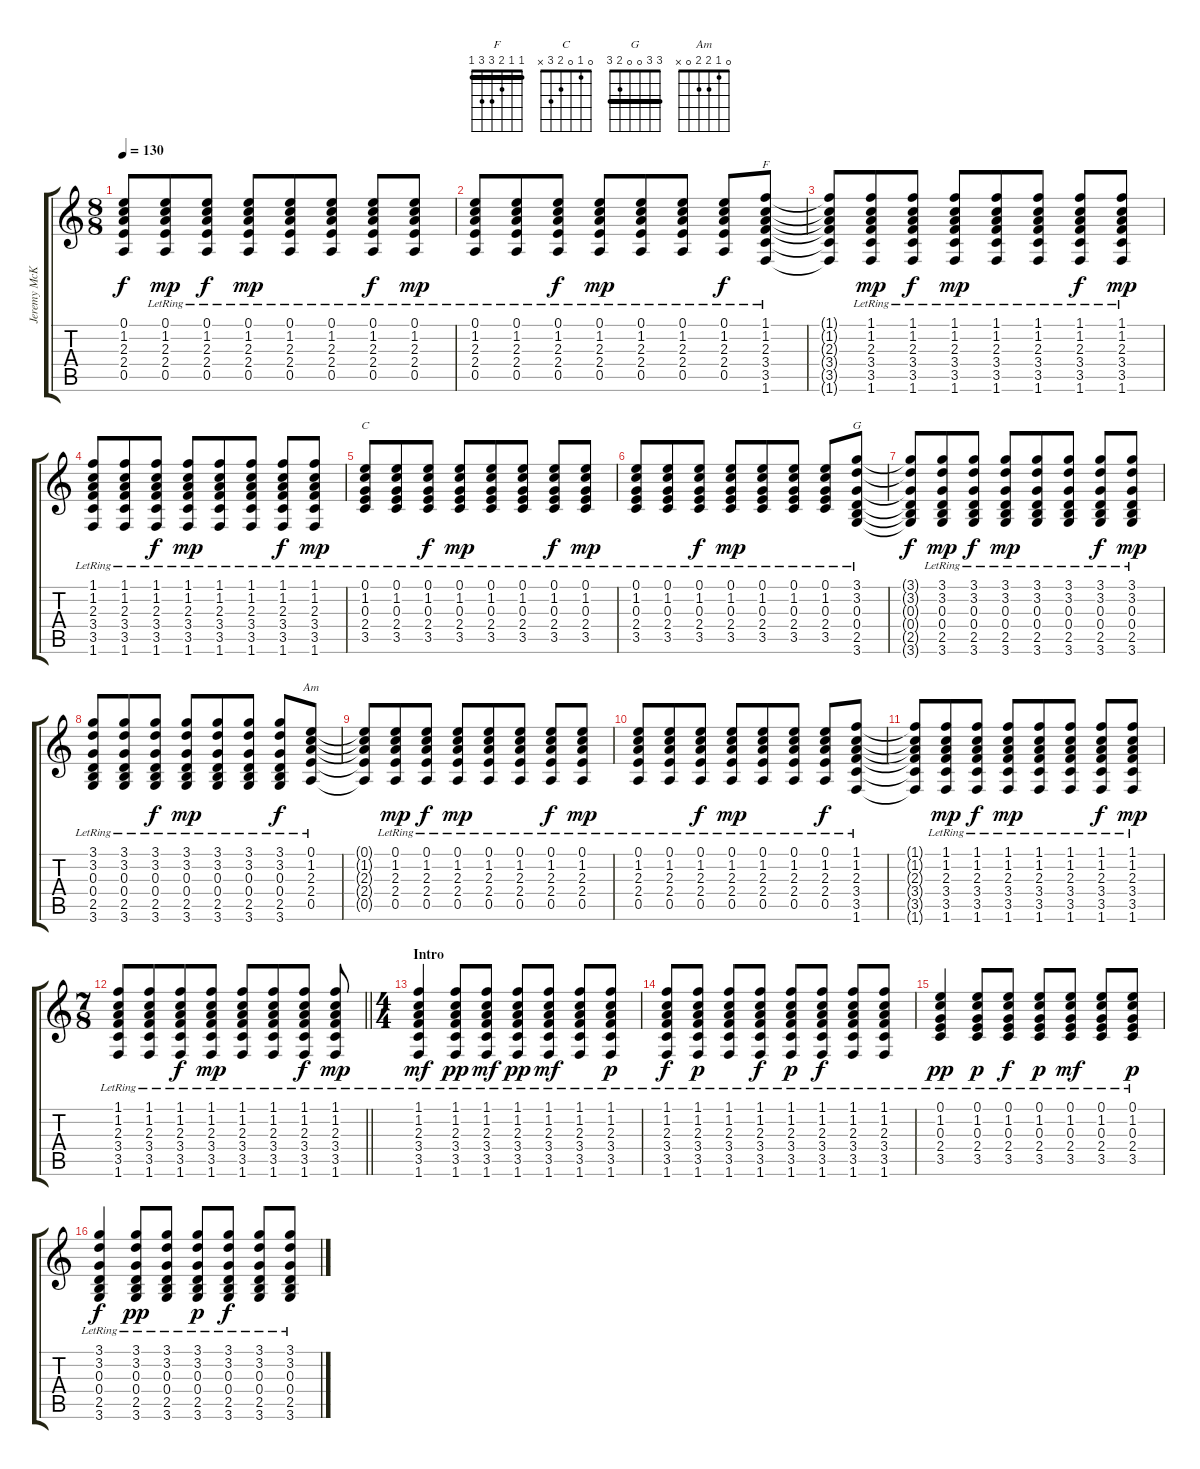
\track ("Jeremy McKinnon" "Jeremy McK") {instrument acousticguitarsteel}
\staff {score tabs}
\tuning (E4 B3 G3 D3 A2 E2) {hide}
\chord ("F" 1 1 2 3 3 1) {barre 1}
\chord ("C" 0 1 0 2 3 x)
\chord ("G" 3 3 0 0 2 3) {barre 3}
\chord ("Am" 0 1 2 2 0 x)
\ts (8 8)
\tempo 130
\clef g2
\ks c
(0.1{t} 1.2{t} 2.3{t} 2.4{t} 0.5{t}).8{dy f} (0.1{lr} 1.2{lr} 2.3{lr} 2.4{lr} 0.5{lr}).8{dy mp} (0.1{lr} 1.2{lr} 2.3{lr} 2.4{lr} 0.5{lr}).8{dy f} (0.1{lr} 1.2{lr} 2.3{lr} 2.4{lr} 0.5{lr}).8{dy mp} (0.1{lr} 1.2{lr} 2.3{lr} 2.4{lr} 0.5{lr}).8 (0.1{lr} 1.2{lr} 2.3{lr} 2.4{lr} 0.5{lr}).8 (0.1{lr} 1.2{lr} 2.3{lr} 2.4{lr} 0.5{lr}).8{dy f} (0.1{lr} 1.2{lr} 2.3{lr} 2.4{lr} 0.5{lr}).8{dy mp} |
(0.1{lr} 1.2{lr} 2.3{lr} 2.4{lr} 0.5{lr}).8 (0.1{lr} 1.2{lr} 2.3{lr} 2.4{lr} 0.5{lr}).8 (0.1{lr} 1.2{lr} 2.3{lr} 2.4{lr} 0.5{lr}).8{dy f} (0.1{lr} 1.2{lr} 2.3{lr} 2.4{lr} 0.5{lr}).8{dy mp} (0.1{lr} 1.2{lr} 2.3{lr} 2.4{lr} 0.5{lr}).8 (0.1{lr} 1.2{lr} 2.3{lr} 2.4{lr} 0.5{lr}).8 (0.1{lr} 1.2{lr} 2.3{lr} 2.4{lr} 0.5{lr}).8{dy f} (1.1{lr} 1.2{lr} 2.3{lr} 3.4{lr} 3.5{lr} 1.6{lr}).8{ch "F"} |
(1.1{t} 1.2{t} 2.3{t} 3.4{t} 3.5{t} 1.6{t}).8 (1.1{lr} 1.2{lr} 2.3{lr} 3.4{lr} 3.5{lr} 1.6{lr}).8{dy mp} (1.1{lr} 1.2{lr} 2.3{lr} 3.4{lr} 3.5{lr} 1.6{lr}).8{dy f} (1.1{lr} 1.2{lr} 2.3{lr} 3.4{lr} 3.5{lr} 1.6{lr}).8{dy mp} (1.1{lr} 1.2{lr} 2.3{lr} 3.4{lr} 3.5{lr} 1.6{lr}).8 (1.1{lr} 1.2{lr} 2.3{lr} 3.4{lr} 3.5{lr} 1.6{lr}).8 (1.1{lr} 1.2{lr} 2.3{lr} 3.4{lr} 3.5{lr} 1.6{lr}).8{dy f} (1.1{lr} 1.2{lr} 2.3{lr} 3.4{lr} 3.5{lr} 1.6{lr}).8{dy mp} |
(1.1{lr} 1.2{lr} 2.3{lr} 3.4{lr} 3.5{lr} 1.6{lr}).8 (1.1{lr} 1.2{lr} 2.3{lr} 3.4{lr} 3.5{lr} 1.6{lr}).8 (1.1{lr} 1.2{lr} 2.3{lr} 3.4{lr} 3.5{lr} 1.6{lr}).8{dy f} (1.1{lr} 1.2{lr} 2.3{lr} 3.4{lr} 3.5{lr} 1.6{lr}).8{dy mp} (1.1{lr} 1.2{lr} 2.3{lr} 3.4{lr} 3.5{lr} 1.6{lr}).8 (1.1{lr} 1.2{lr} 2.3{lr} 3.4{lr} 3.5{lr} 1.6{lr}).8 (1.1{lr} 1.2{lr} 2.3{lr} 3.4{lr} 3.5{lr} 1.6{lr}).8{dy f} (1.1{lr} 1.2{lr} 2.3{lr} 3.4{lr} 3.5{lr} 1.6{lr}).8{dy mp} |
(0.1{lr} 1.2{lr} 0.3{lr} 2.4{lr} 3.5{lr}).8{ch "C"} (0.1{lr} 1.2{lr} 0.3{lr} 2.4{lr} 3.5{lr}).8 (0.1{lr} 1.2{lr} 0.3{lr} 2.4{lr} 3.5{lr}).8{dy f} (0.1{lr} 1.2{lr} 0.3{lr} 2.4{lr} 3.5{lr}).8{dy mp} (0.1{lr} 1.2{lr} 0.3{lr} 2.4{lr} 3.5{lr}).8 (0.1{lr} 1.2{lr} 0.3{lr} 2.4{lr} 3.5{lr}).8 (0.1{lr} 1.2{lr} 0.3{lr} 2.4{lr} 3.5{lr}).8{dy f} (0.1{lr} 1.2{lr} 0.3{lr} 2.4{lr} 3.5{lr}).8{dy mp} |
(0.1{lr} 1.2{lr} 0.3{lr} 2.4{lr} 3.5{lr}).8 (0.1{lr} 1.2{lr} 0.3{lr} 2.4{lr} 3.5{lr}).8 (0.1{lr} 1.2{lr} 0.3{lr} 2.4{lr} 3.5{lr}).8{dy f} (0.1{lr} 1.2{lr} 0.3{lr} 2.4{lr} 3.5{lr}).8{dy mp} (0.1{lr} 1.2{lr} 0.3{lr} 2.4{lr} 3.5{lr}).8 (0.1{lr} 1.2{lr} 0.3{lr} 2.4{lr} 3.5{lr}).8 (0.1{lr} 1.2{lr} 0.3{lr} 2.4{lr} 3.5{lr}).8 (3.1{lr} 3.2{lr} 0.3{lr} 0.4{lr} 2.5{lr} 3.6{lr}).8{ch "G"} |
(3.1{t} 3.2{t} 0.3{t} 0.4{t} 2.5{t} 3.6{t}).8{dy f} (3.1{lr} 3.2{lr} 0.3{lr} 0.4{lr} 2.5{lr} 3.6{lr}).8{dy mp} (3.1{lr} 3.2{lr} 0.3{lr} 0.4{lr} 2.5{lr} 3.6{lr}).8{dy f} (3.1{lr} 3.2{lr} 0.3{lr} 0.4{lr} 2.5{lr} 3.6{lr}).8{dy mp} (3.1{lr} 3.2{lr} 0.3{lr} 0.4{lr} 2.5{lr} 3.6{lr}).8 (3.1{lr} 3.2{lr} 0.3{lr} 0.4{lr} 2.5{lr} 3.6{lr}).8 (3.1{lr} 3.2{lr} 0.3{lr} 0.4{lr} 2.5{lr} 3.6{lr}).8{dy f} (3.1{lr} 3.2{lr} 0.3{lr} 0.4{lr} 2.5{lr} 3.6{lr}).8{dy mp} |
(3.1{lr} 3.2{lr} 0.3{lr} 0.4{lr} 2.5{lr} 3.6{lr}).8 (3.1{lr} 3.2{lr} 0.3{lr} 0.4{lr} 2.5{lr} 3.6{lr}).8 (3.1{lr} 3.2{lr} 0.3{lr} 0.4{lr} 2.5{lr} 3.6{lr}).8{dy f} (3.1{lr} 3.2{lr} 0.3{lr} 0.4{lr} 2.5{lr} 3.6{lr}).8{dy mp} (3.1{lr} 3.2{lr} 0.3{lr} 0.4{lr} 2.5{lr} 3.6{lr}).8 (3.1{lr} 3.2{lr} 0.3{lr} 0.4{lr} 2.5{lr} 3.6{lr}).8 (3.1{lr} 3.2{lr} 0.3{lr} 0.4{lr} 2.5{lr} 3.6{lr}).8{dy f} (0.1{lr} 1.2{lr} 2.3{lr} 2.4{lr} 0.5{lr}).8{ch "Am"} |
(0.1{t} 1.2{t} 2.3{t} 2.4{t} 0.5{t}).8 (0.1{lr} 1.2{lr} 2.3{lr} 2.4{lr} 0.5{lr}).8{dy mp} (0.1{lr} 1.2{lr} 2.3{lr} 2.4{lr} 0.5{lr}).8{dy f} (0.1{lr} 1.2{lr} 2.3{lr} 2.4{lr} 0.5{lr}).8{dy mp} (0.1{lr} 1.2{lr} 2.3{lr} 2.4{lr} 0.5{lr}).8 (0.1{lr} 1.2{lr} 2.3{lr} 2.4{lr} 0.5{lr}).8 (0.1{lr} 1.2{lr} 2.3{lr} 2.4{lr} 0.5{lr}).8{dy f} (0.1{lr} 1.2{lr} 2.3{lr} 2.4{lr} 0.5{lr}).8{dy mp} |
(0.1{lr} 1.2{lr} 2.3{lr} 2.4{lr} 0.5{lr}).8 (0.1{lr} 1.2{lr} 2.3{lr} 2.4{lr} 0.5{lr}).8 (0.1{lr} 1.2{lr} 2.3{lr} 2.4{lr} 0.5{lr}).8{dy f} (0.1{lr} 1.2{lr} 2.3{lr} 2.4{lr} 0.5{lr}).8{dy mp} (0.1{lr} 1.2{lr} 2.3{lr} 2.4{lr} 0.5{lr}).8 (0.1{lr} 1.2{lr} 2.3{lr} 2.4{lr} 0.5{lr}).8 (0.1{lr} 1.2{lr} 2.3{lr} 2.4{lr} 0.5{lr}).8{dy f} (1.1{lr} 1.2{lr} 2.3{lr} 3.4{lr} 3.5{lr} 1.6{lr}).8 |
(1.1{t} 1.2{t} 2.3{t} 3.4{t} 3.5{t} 1.6{t}).8 (1.1{lr} 1.2{lr} 2.3{lr} 3.4{lr} 3.5{lr} 1.6{lr}).8{dy mp} (1.1{lr} 1.2{lr} 2.3{lr} 3.4{lr} 3.5{lr} 1.6{lr}).8{dy f} (1.1{lr} 1.2{lr} 2.3{lr} 3.4{lr} 3.5{lr} 1.6{lr}).8{dy mp} (1.1{lr} 1.2{lr} 2.3{lr} 3.4{lr} 3.5{lr} 1.6{lr}).8 (1.1{lr} 1.2{lr} 2.3{lr} 3.4{lr} 3.5{lr} 1.6{lr}).8 (1.1{lr} 1.2{lr} 2.3{lr} 3.4{lr} 3.5{lr} 1.6{lr}).8{dy f} (1.1{lr} 1.2{lr} 2.3{lr} 3.4{lr} 3.5{lr} 1.6{lr}).8{dy mp} |
\ts (7 8)
\barLineRight lightlight
(1.1{lr} 1.2{lr} 2.3{lr} 3.4{lr} 3.5{lr} 1.6{lr}).8 (1.1{lr} 1.2{lr} 2.3{lr} 3.4{lr} 3.5{lr} 1.6{lr}).8 (1.1{lr} 1.2{lr} 2.3{lr} 3.4{lr} 3.5{lr} 1.6{lr}).8{dy f} (1.1{lr} 1.2{lr} 2.3{lr} 3.4{lr} 3.5{lr} 1.6{lr}).8{dy mp} (1.1{lr} 1.2{lr} 2.3{lr} 3.4{lr} 3.5{lr} 1.6{lr}).8 (1.1{lr} 1.2{lr} 2.3{lr} 3.4{lr} 3.5{lr} 1.6{lr}).8 (1.1{lr} 1.2{lr} 2.3{lr} 3.4{lr} 3.5{lr} 1.6{lr}).8{dy f} (1.1{lr} 1.2{lr} 2.3{lr} 3.4{lr} 3.5{lr} 1.6{lr}).8{dy mp} |
\ts (4 4)
\section ("" "Intro")
(1.1{lr} 1.2{lr} 2.3{lr} 3.4{lr} 3.5{lr} 1.6{lr}).4{dy mf} (1.1{lr} 1.2{lr} 2.3{lr} 3.4{lr} 3.5{lr} 1.6{lr}).8{dy pp} (1.1{lr} 1.2{lr} 2.3{lr} 3.4{lr} 3.5{lr} 1.6{lr}).8{dy mf} (1.1{lr} 1.2{lr} 2.3{lr} 3.4{lr} 3.5{lr} 1.6{lr}).8{dy pp} (1.1{lr} 1.2{lr} 2.3{lr} 3.4{lr} 3.5{lr} 1.6{lr}).8{dy mf} (1.1{lr} 1.2{lr} 2.3{lr} 3.4{lr} 3.5{lr} 1.6{lr}).8 (1.1{lr} 1.2{lr} 2.3{lr} 3.4{lr} 3.5{lr} 1.6{lr}).8{dy p} |
(1.1{lr} 1.2{lr} 2.3{lr} 3.4{lr} 3.5{lr} 1.6{lr}).8{dy f} (1.1{lr} 1.2{lr} 2.3{lr} 3.4{lr} 3.5{lr} 1.6{lr}).8{dy p} (1.1{lr} 1.2{lr} 2.3{lr} 3.4{lr} 3.5{lr} 1.6{lr}).8 (1.1{lr} 1.2{lr} 2.3{lr} 3.4{lr} 3.5{lr} 1.6{lr}).8{dy f} (1.1{lr} 1.2{lr} 2.3{lr} 3.4{lr} 3.5{lr} 1.6{lr}).8{dy p} (1.1{lr} 1.2{lr} 2.3{lr} 3.4{lr} 3.5{lr} 1.6{lr}).8{dy f} (1.1{lr} 1.2{lr} 2.3{lr} 3.4{lr} 3.5{lr} 1.6{lr}).8 (1.1{lr} 1.2{lr} 2.3{lr} 3.4{lr} 3.5{lr} 1.6{lr}).8 |
(0.1{lr} 1.2{lr} 0.3{lr} 2.4{lr} 3.5{lr}).4{dy pp} (0.1{lr} 1.2{lr} 0.3{lr} 2.4{lr} 3.5{lr}).8{dy p} (0.1{lr} 1.2{lr} 0.3{lr} 2.4{lr} 3.5{lr}).8{dy f} (0.1{lr} 1.2{lr} 0.3{lr} 2.4{lr} 3.5{lr}).8{dy p} (0.1{lr} 1.2{lr} 0.3{lr} 2.4{lr} 3.5{lr}).8{dy mf} (0.1{lr} 1.2{lr} 0.3{lr} 2.4{lr} 3.5{lr}).8 (0.1{lr} 1.2{lr} 0.3{lr} 2.4{lr} 3.5{lr}).8{dy p} |
(3.1{lr} 3.2{lr} 0.3{lr} 0.4{lr} 2.5{lr} 3.6{lr}).4{dy f} (3.1{lr} 3.2{lr} 0.3{lr} 0.4{lr} 2.5{lr} 3.6{lr}).8{dy pp} (3.1{lr} 3.2{lr} 0.3{lr} 0.4{lr} 2.5{lr} 3.6{lr}).8 (3.1{lr} 3.2{lr} 0.3{lr} 0.4{lr} 2.5{lr} 3.6{lr}).8{dy p} (3.1{lr} 3.2{lr} 0.3{lr} 0.4{lr} 2.5{lr} 3.6{lr}).8{dy f} (3.1{lr} 3.2{lr} 0.3{lr} 0.4{lr} 2.5{lr} 3.6{lr}).8 (3.1{lr} 3.2{lr} 0.3{lr} 0.4{lr} 2.5{lr} 3.6{lr}).8
